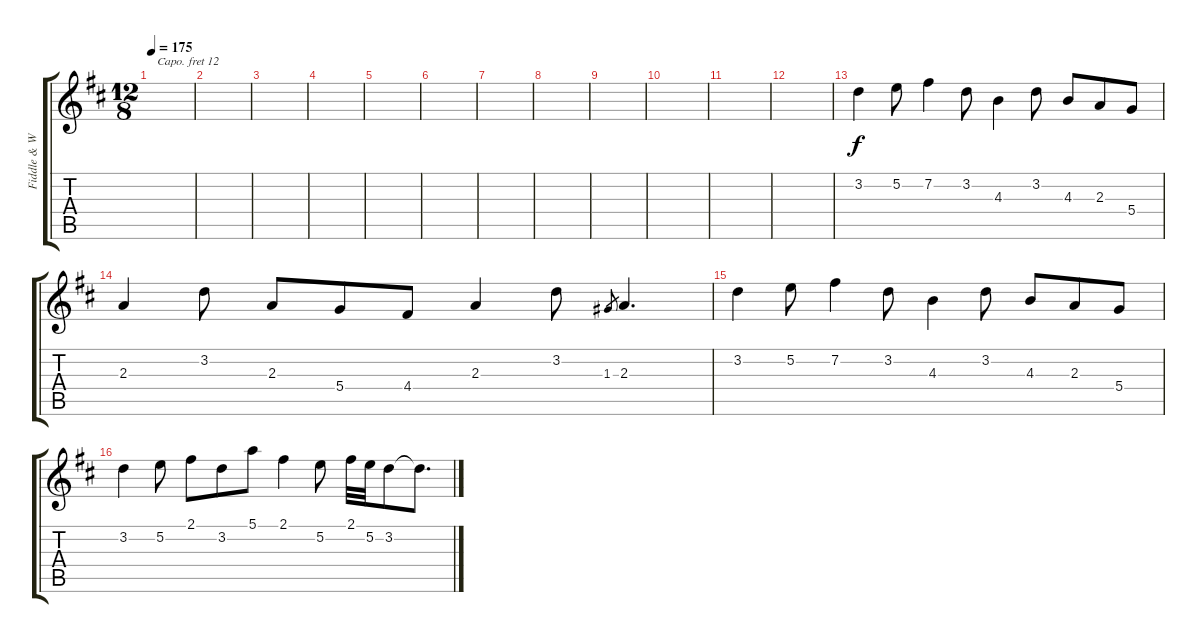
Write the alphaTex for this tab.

\track ("Fiddle & Whistle" "Fiddle & W") {instrument fiddle}
\staff {score tabs}
\capo 12
\tuning (E4 B3 G3 D3 A2 E2) {hide}
\ts (12 8)
\tempo 175
\clef g2
\ks d
|
|
|
|
|
|
|
|
|
|
|
|
3.2.4 5.2.8 7.2.4 3.2.8 4.3.4 3.2.8 4.3.8 2.3.8 5.4.8 |
2.3.4 3.2.8 2.3.8 5.4.8 4.4.8 2.3.4 3.2.8 1.3.8{gr} 2.3.4{d} |
3.2.4 5.2.8 7.2.4 3.2.8 4.3.4 3.2.8 4.3.8 2.3.8 5.4.8 |
3.2.4 5.2.8 2.1.8 3.2.8 5.1.8 2.1.4 5.2.8 2.1.32 5.2.32 3.2.8 3.2{t}.8{d}
